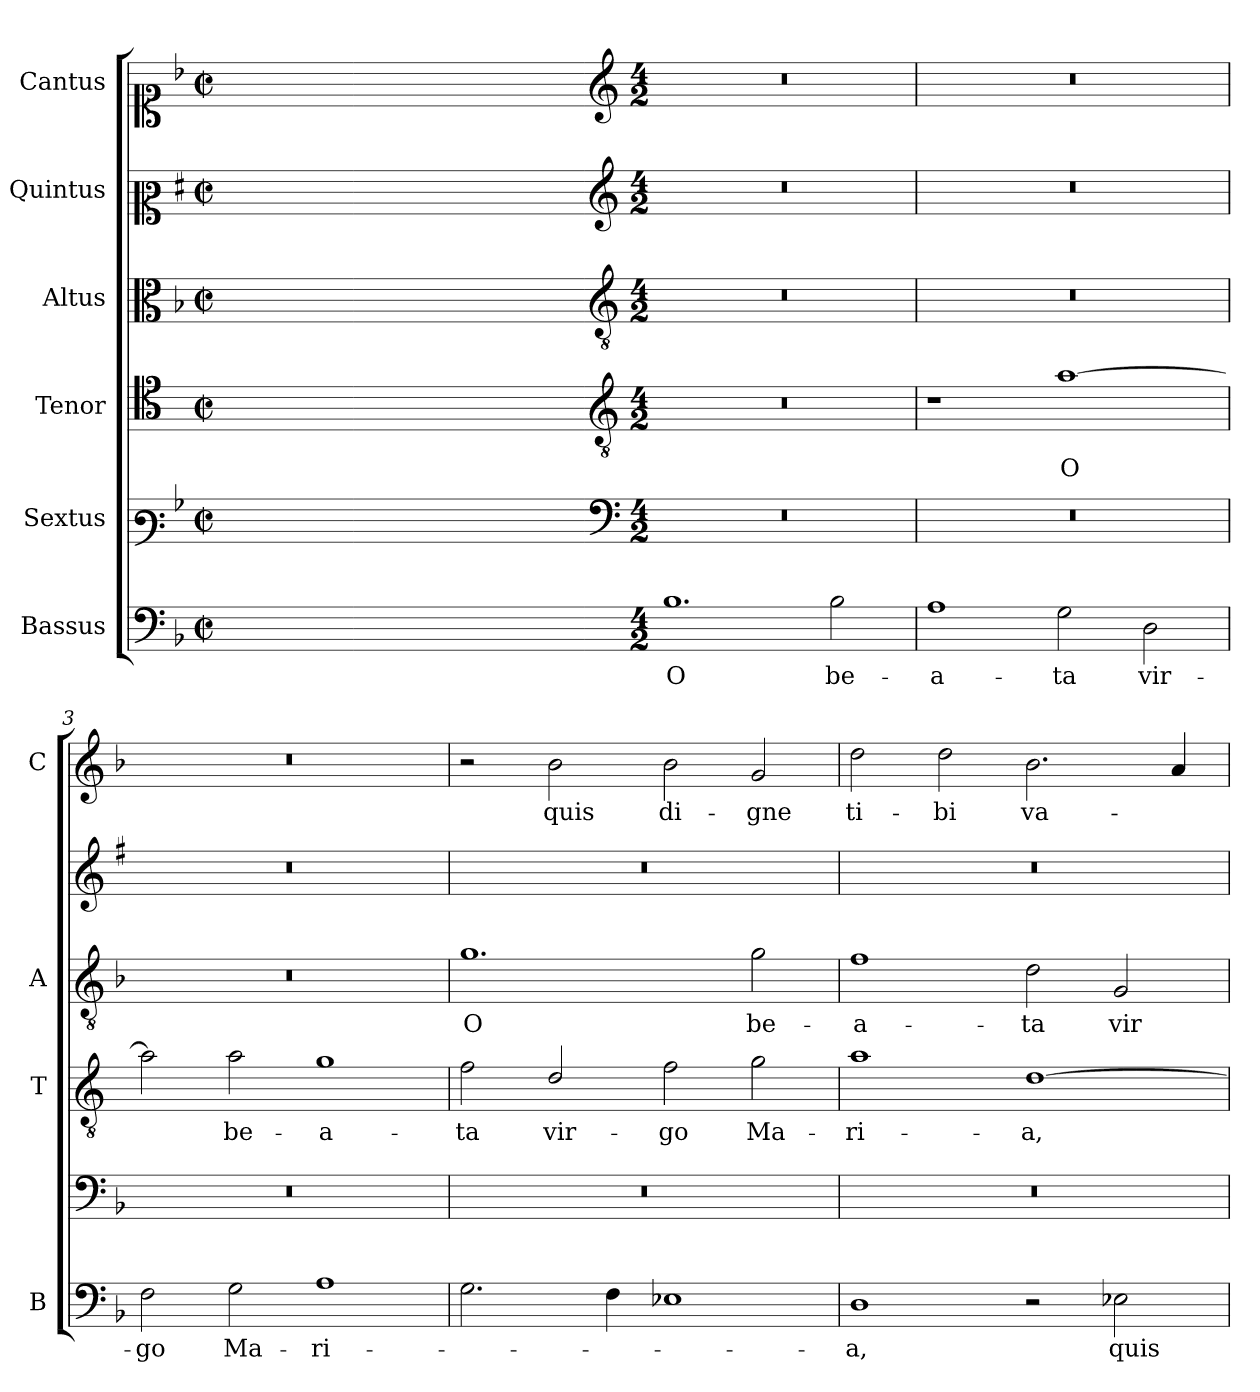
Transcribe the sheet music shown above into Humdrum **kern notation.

**kern	**text	**kern	**kern	**text	**kern	**text	**kern	**kern	**text
*part6	*part6	*part5	*part4	*part4	*part3	*part3	*part2	*part1	*part1
*staff6	*staff6	*staff5	*staff4	*staff4	*staff3	*staff3	*staff2	*staff1	*staff1
*I"Bassus	*	*I"Sextus	*I"Tenor	*	*I"Altus	*	*I"Quintus	*I"Cantus	*
*I'B	*	*	*I'T	*	*I'A	*	*	*I'C	*
*clefF4	*	*clefF3	*clefC4	*	*clefC3	*	*clefC2	*clefC1	*
*	*	*	*ITrd4c7	*	*	*	*ITrd1c2	*	*
*k[b-]	*	*k[b-]	*k[b-]	*	*k[b-]	*	*k[b-]	*k[b-]	*
*F:	*	*F:	*F:	*	*F:	*	*F:	*F:	*
*M2/2	*	*M2/2	*M2/2	*	*M2/2	*	*M2/2	*M2/2	*
*met(c|)	*	*met(c|)	*met(c|)	*	*met(c|)	*	*met(c|)	*met(c|)	*
=	=	=	=	=	=	=	=	=	=
1ryy	.	1ryy	1ryy	.	1ryy	.	1ryy	1ryy	.
=1X-	=1X-	=1X-	=1X-	=1X-	=1X-	=1X-	=1X-	=1X-	=1X-
4ryy	.	4ryy	4ryy	.	4ryy	.	4ryy	4ryy	.
4ryy	.	4ryy	4ryy	.	4ryy	.	4ryy	4ryy	.
4ryy	.	4ryy	4ryy	.	4ryy	.	4ryy	4ryy	.
4ryy	.	4ryy	4ryy	.	4ryy	.	4ryy	4ryy	.
=1-	=1-	=1-	=1-	=1-	=1-	=1-	=1-	=1-	=1-
*	*	*clefF4	*clefGv2	*	*clefGv2	*	*clefG2	*clefG2	*
*M4/2	*	*M4/2	*M4/2	*	*M4/2	*	*M4/2	*M4/2	*
!	!LO:LY:b	!	!	!	!	!	!	!	!
1.B-	O	0r	0r	.	0r	.	0r	0r	.
!	!LO:LY:b	!	!	!	!	!	!	!	!
2B-\	be-	.	.	.	.	.	.	.	.
=2	=2	=2	=2	=2	=2	=2	=2	=2	=2
!	!LO:LY:b	!	!	!	!	!	!	!	!
1A	-a-	0r	1r	.	0r	.	0r	0r	.
!	!LO:LY:b	!	!	!LO:LY:b	!	!	!	!	!
2G\	-ta	.	[1d	O	.	.	.	.	.
!	!LO:LY:b	!	!	!	!	!	!	!	!
2D\	vir-	.	.	.	.	.	.	.	.
=3	=3	=3	=3	=3	=3	=3	=3	=3	=3
!	!LO:LY:b	!	!	!	!	!	!	!	!
2F\	-go	0r	2d\]	.	0r	.	0r	0r	.
!	!LO:LY:b	!	!	!LO:LY:b	!	!	!	!	!
2G\	Ma-	.	2d\	be-	.	.	.	.	.
!	!LO:LY:b	!	!	!LO:LY:b	!	!	!	!	!
1A	-ri-	.	1c	-a-	.	.	.	.	.
=4	=4	=4	=4	=4	=4	=4	=4	=4	=4
!	!	!	!	!LO:LY:b	!	!LO:LY:b	!	!	!
2.G\	.	0r	2B-\	-ta	1.g	O	0r	2r	.
!	!	!	!	!LO:LY:b	!	!	!	!	!LO:LY:b
.	.	.	2G/	vir-	.	.	.	2b-\	quis
4F\	.	.	.	.	.	.	.	.	.
!	!	!	!	!LO:LY:b	!	!	!	!	!LO:LY:b
1E-X	.	.	2B-\	-go	.	.	.	2b-\	di-
!	!	!	!	!LO:LY:b	!	!LO:LY:b	!	!	!LO:LY:b
.	.	.	2c\	Ma-	2g\	be-	.	2g/	-gne
=5	=5	=5	=5	=5	=5	=5	=5	=5	=5
!	!LO:LY:b	!	!	!LO:LY:b	!	!LO:LY:b	!	!	!LO:LY:b
1D	-a,	0r	1d	-ri-	1f	-a-	0r	2dd\	ti-
!	!	!	!	!	!	!	!	!	!LO:LY:b
.	.	.	.	.	.	.	.	2dd\	-bi
!	!	!	!	!LO:LY:b	!	!LO:LY:b	!	!	!LO:LY:b
2r	.	.	[1G	-a,	2d\	-ta	.	2.b-\	va-
!	!LO:LY:b	!	!	!	!	!LO:LY:b	!	!	!
2E-X\	quis	.	.	.	2G/	vir-	.	.	.
.	.	.	.	.	.	.	.	4a/	.
=	=	=	=	=	=	=	=	=	=
*-	*-	*-	*-	*-	*-	*-	*-	*-	*-
